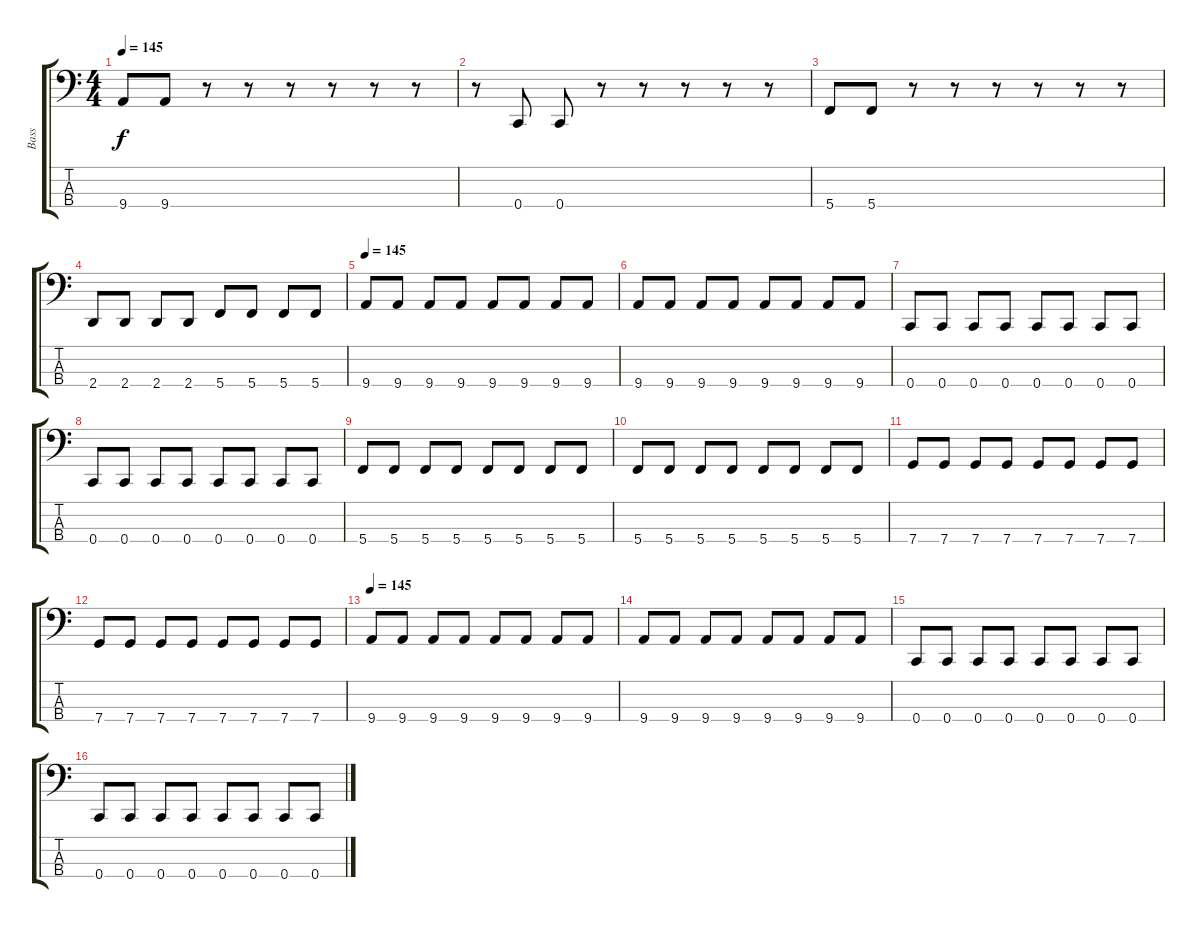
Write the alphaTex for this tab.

\track ("Bass" "Bass") {instrument electricbassfinger}
\staff {score tabs}
\tuning (F2 C2 G1 C1) {hide}
\ts (4 4)
\tempo 145
\clef f4
\ks c
9.4.8{dy f} 9.4.8 r.8 r.8 r.8 r.8 r.8 r.8 |
r.8 0.4.8 0.4.8 r.8 r.8 r.8 r.8 r.8 |
5.4.8 5.4.8 r.8 r.8 r.8 r.8 r.8 r.8 |
2.4.8 2.4.8 2.4.8 2.4.8 5.4.8 5.4.8 5.4.8 5.4.8 |
\tempo 145
9.4.8 9.4.8 9.4.8 9.4.8 9.4.8 9.4.8 9.4.8 9.4.8 |
9.4.8 9.4.8 9.4.8 9.4.8 9.4.8 9.4.8 9.4.8 9.4.8 |
0.4.8 0.4.8 0.4.8 0.4.8 0.4.8 0.4.8 0.4.8 0.4.8 |
0.4.8 0.4.8 0.4.8 0.4.8 0.4.8 0.4.8 0.4.8 0.4.8 |
5.4.8 5.4.8 5.4.8 5.4.8 5.4.8 5.4.8 5.4.8 5.4.8 |
5.4.8 5.4.8 5.4.8 5.4.8 5.4.8 5.4.8 5.4.8 5.4.8 |
7.4.8 7.4.8 7.4.8 7.4.8 7.4.8 7.4.8 7.4.8 7.4.8 |
7.4.8 7.4.8 7.4.8 7.4.8 7.4.8 7.4.8 7.4.8 7.4.8 |
\tempo 145
9.4.8 9.4.8 9.4.8 9.4.8 9.4.8 9.4.8 9.4.8 9.4.8 |
9.4.8 9.4.8 9.4.8 9.4.8 9.4.8 9.4.8 9.4.8 9.4.8 |
0.4.8 0.4.8 0.4.8 0.4.8 0.4.8 0.4.8 0.4.8 0.4.8 |
0.4.8 0.4.8 0.4.8 0.4.8 0.4.8 0.4.8 0.4.8 0.4.8
